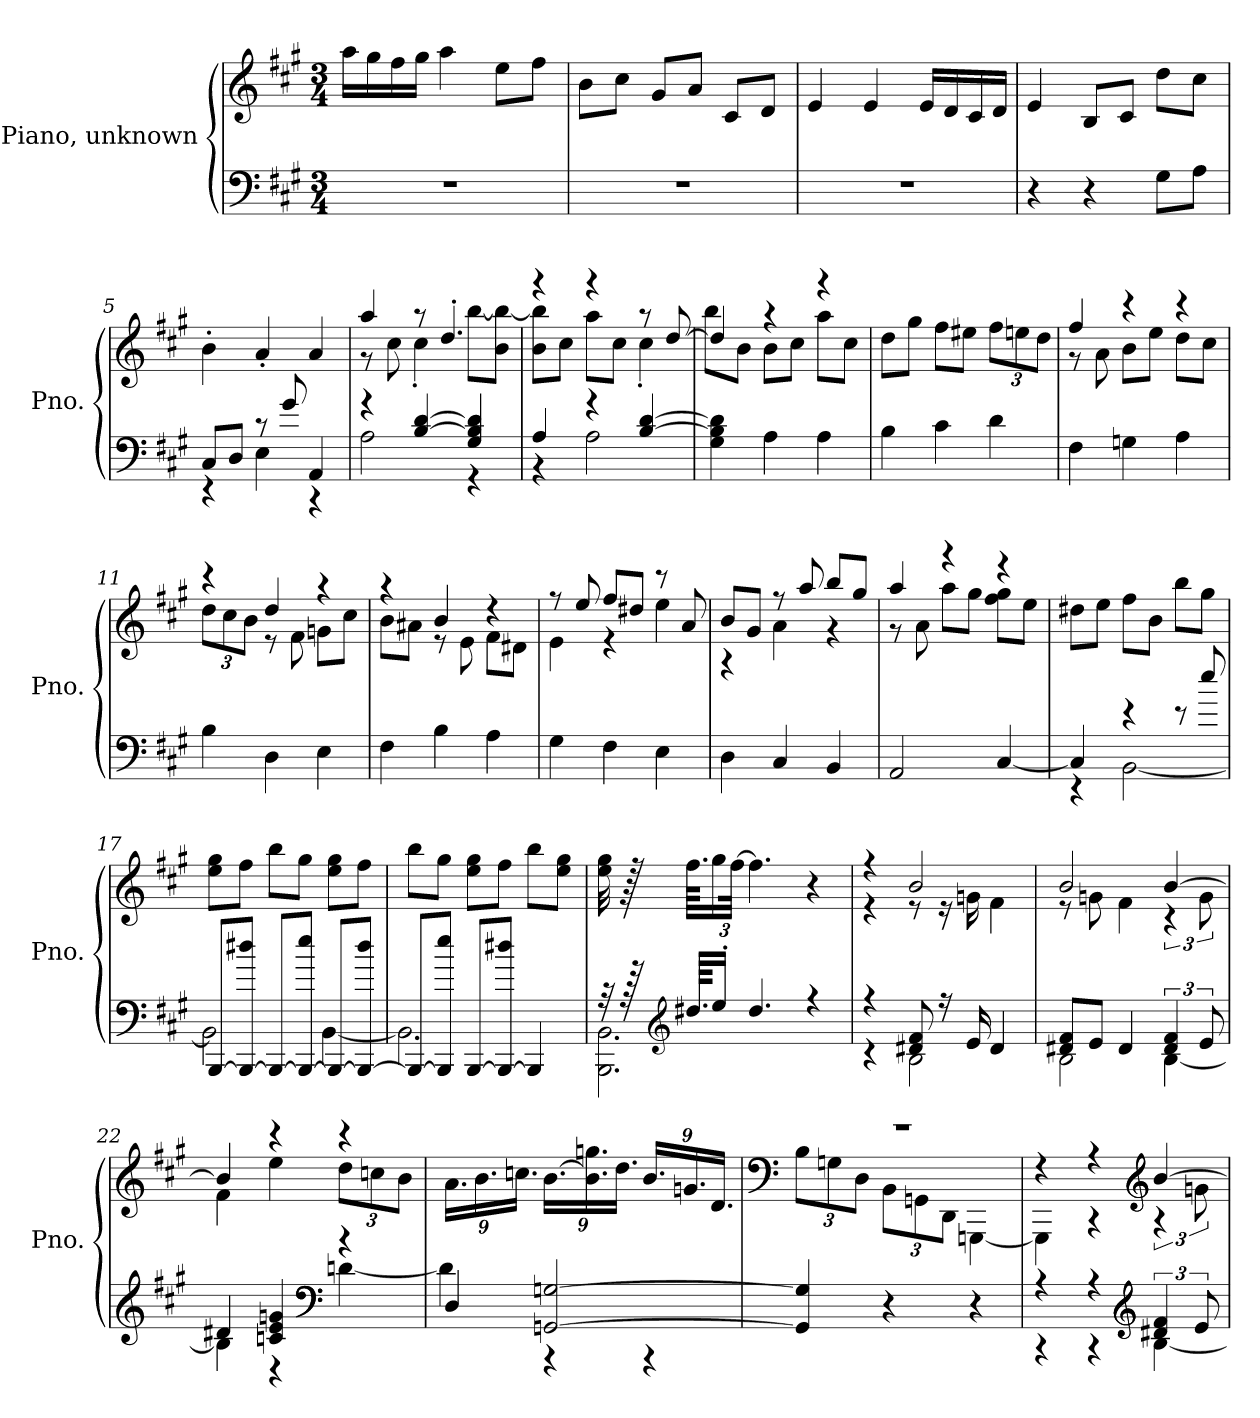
**kern	**kern
*part1	*part1
*staff2	*staff1
*I"Piano, unknown	*
*I'Pno.	*
*clefF4	*clefG2
*k[f#c#g#]	*k[f#c#g#]
*M3/4	*M3/4
*MM149	*MM149
=1	=1
2.r	16aa\LL
.	16gg#\
.	16ff#\
.	16gg#\JJ
.	4aa\
.	8ee\L
.	8ff#\J
=2	=2
2.r	8b\L
.	8cc#\J
.	8g#/L
.	8a/J
.	8c#/L
.	8d/J
=3	=3
2.r	4e/
.	4e/
.	16e/LL
.	16d/
.	16c#/
.	16d/JJ
=4	=4
4r	4e/
4r	8B/L
.	8c#/J
8G#\L	8dd\L
8A\J	8cc#\J
=5	=5
*^	*
8C#/L	4r	4b'\
8D/J	.	.
8r	4E\	4a'/
8g#/	.	.
4AA/	4r	4a/
=6	=6	=6
*	*	*^
4r	2A\	4aa/	8r
.	.	.	8cc#\
[4B/ [4d/	.	8r	4cc#'\
.	.	4.dd'/	.
4G#/ 4B/] 4d/]	4r	.	[8bb\L
.	.	.	8b\ 8bb\_J
!!LO:LB:g=z	!!
=7	=7	=7	=7
4A/	4r	4r	8b\ 8bb\]L
.	.	.	8cc#\J
4r	2A\	4r	8aa\L
.	.	.	8cc#\J
[4B/ [4d/	.	8r	4cc#'\
.	.	[8dd/	.
*v	*v	*	*
=8	=8	=8
4G#\ 4B\] 4d\]	4dd/]	8bb\L
.	.	8b\J
4A\	4r	8b\L
.	.	8cc#\J
4A\	4r	8aa\L
.	.	8cc#\J
*	*v	*v
=9	=9
4B\	8dd\L
.	8gg#\J
4c#\	8ff#\L
.	8ee#X\J
*	*Xbrackettup
4d\	12ff#\L
.	12een\
.	12dd\J
=10	=10
*	*^
4F#\	4ff#/	8r
.	.	8a\
4Gn\	4r	8b\L
.	.	8ee\J
4A\	4r	8dd\L
.	.	8cc#\J
=11	=11	=11
4B\	4r	12dd\L
.	.	12cc#\
.	.	12b\J
4D\	4dd/	8r
.	.	8f#\
4E\	4r	8gn\L
.	.	8cc#\J
!!LO:LB:g=z	!!
=12	=12	=12
4F#\	4r	8b\L
.	.	8a#X\J
4B\	4b/	8r
.	.	8e\
4A\	4r	8f#\L
.	.	8d#X\J
=13	=13	=13
4G#\	8r	4e\
.	8ee/	.
4F#\	8ff#/L	4r
.	8dd#X/J	.
4E\	8r	4ee\
.	8a/	.
=14	=14	=14
4D\	8b/L	4r
.	8g#/J	.
4C#/	8r	4a\
.	8aa/	.
4BB/	8bb/L	4r
.	8gg#/J	.
=15	=15	=15
2AA/	4aa/	8r
.	.	8a\
.	4r	8aa\L
.	.	8gg#\J
[4C#/	4r	8ff#\ 8gg#\L
.	.	8ee\J
*	*v	*v
=16	=16
*^	*
4C#/]	4r	8dd#X\L
.	.	8ee\J
4r	[2BB\	8ff#\L
.	.	8b\J
8r	.	8bb\L
8ee/	.	8gg#\J
!!LO:LB:g=z
=17	=17	=17
[8BBB/L	2BB\]	8ee\ 8gg#\L
8BBB/_ 8dd#X/J	.	8ff#\J
8BBB/L_	.	8bb\L
8BBB/_ 8ee/J	.	8gg#\J
8BBB/L_	[4BB\	8ee\ 8gg#\L
8BBB/_ 8dd#/J	.	8ff#\J
=18	=18	=18
8BBB/L_	2.BB\]	8bb\L
8BBB/] 8ee/J	.	8gg#\J
[8BBB/L	.	8ee\ 8gg#\L
8BBB/_ 8dd#X/J	.	8ff#\J
4BBB/]	.	8bb\L
.	.	8ee\ 8gg#\J
=19	=19	=19
32r	2.BBB\ 2.BB\	32ee\ 32gg#\
128r	.	128r
*clefG2	*	*
64.dd#X/KKLL	.	64.ff#\KKLL
16ee'/JJ	.	24gg#\
.	.	[48ff#\JJk
4.dd#/	.	4.ff#\]
4r	.	4r
=20	=20	=20
*	*	*^
4r	4r	4r	4r
8d#X/ 8f#/	2B\	2b/	8r
16r	.	.	16r
16e/	.	.	16gn\
4d#/	.	.	4f#\
!!LO:LB:g=z	!!
=21	=21	=21	=21
8d#X/ 8f#/L	2B\	2b/	8r
8e/J	.	.	8gn\
4d#/	.	.	4f#\
*	*	*	*brackettup
6d#/ 6f#/	[4B\	[4b/	6r
12e/	.	.	12g\
=22	=22	=22	=22
4d#X/	4B\]	4b/]	4f#\
4cn/ 4e/ 4gn/	4r	4r	4ee\
*clefF4	*	*	*
*	*	*	*Xbrackettup
4r	[4dn\	4r	12dd\L
.	.	.	12ccn\
.	.	.	12b\J
*	*	*v	*v
=23	=23	=23
4D/	4d\]	18.a\LL
.	.	18.b\
.	.	18.ccn\JJ
[2GGn/ [2Gn/	4r	[18.b\LL
.	.	18.b\] 18.ggn\
.	.	18.dd\JJ
.	4r	18.b/LL
.	.	18.gn/
.	.	18.d/JJ
*v	*v	*
!!LO:LB:g=z
=24	=24
*	*clefF4
*	*^
4GG/] 4G/]	2.r	12B\L
.	.	12Gn\
.	.	12D\J
4r	.	12BB\L
.	.	12GGn\
.	.	12DD\J
4r	.	[4GGGn\
=25	=25	=25
*^	*	*
4r	4r	4r	4GGG\]
4r	4r	4r	4r
*clefG2	*	*clefG2	*
*	*	*	*brackettup
6d#X/ 6f#/	[4B\	[4b/	6r
12e/	.	.	12gn\
*v	*v	*	*
*	*v	*v
=	=
*-	*-
